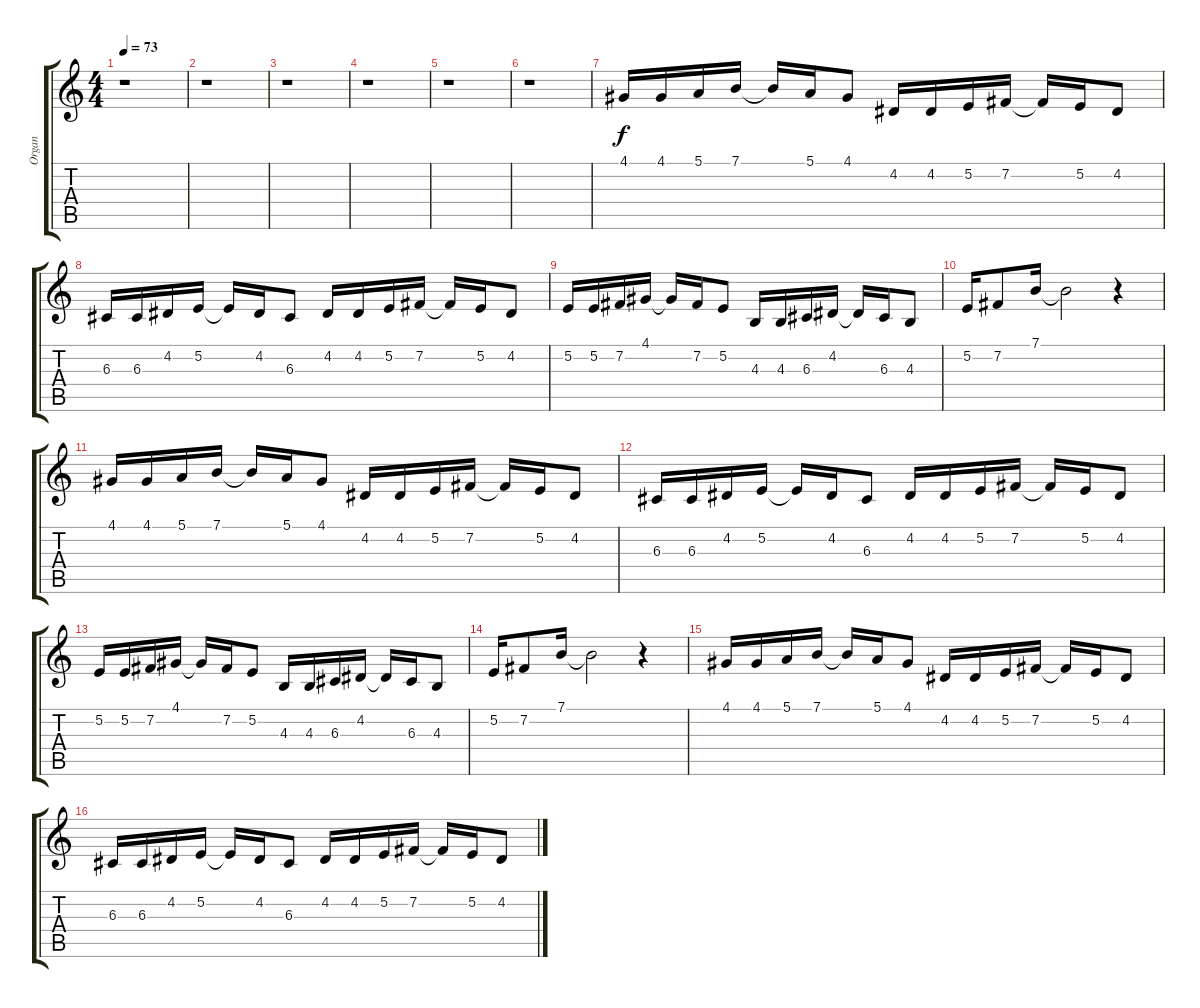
\track ("Organ" "Organ") {instrument lead3calliope}
\staff {score tabs}
\tuning (E4 B3 G3 D3 A2 E2) {hide}
\ts (4 4)
\tempo 73
\clef g2
\ks c
r.1{dy f} |
r.1 |
r.1 |
r.1 |
r.1 |
r.1 |
4.1.16{volume 8} 4.1.16 5.1.16 7.1.16 7.1{t}.16 5.1.16 4.1.8 4.2.16 4.2.16 5.2.16 7.2.16 7.2{t}.16 5.2.16 4.2.8 |
6.3.16 6.3.16 4.2.16 5.2.16 5.2{t}.16 4.2.16 6.3.8 4.2.16 4.2.16 5.2.16 7.2.16 7.2{t}.16 5.2.16 4.2.8 |
5.2.16 5.2.16 7.2.16 4.1.16 4.1{t}.16 7.2.16 5.2.8 4.3.16 4.3.16 6.3.16 4.2.16 4.2{t}.16 6.3.16 4.3.8 |
5.2.16 7.2.8 7.1.16 7.1{t}.2 r.4 |
4.1.16 4.1.16 5.1.16 7.1.16 7.1{t}.16 5.1.16 4.1.8 4.2.16 4.2.16 5.2.16 7.2.16 7.2{t}.16 5.2.16 4.2.8 |
6.3.16 6.3.16 4.2.16 5.2.16 5.2{t}.16 4.2.16 6.3.8 4.2.16 4.2.16 5.2.16 7.2.16 7.2{t}.16 5.2.16 4.2.8 |
5.2.16 5.2.16 7.2.16 4.1.16 4.1{t}.16 7.2.16 5.2.8 4.3.16 4.3.16 6.3.16 4.2.16 4.2{t}.16 6.3.16 4.3.8 |
5.2.16 7.2.8 7.1.16 7.1{t}.2 r.4 |
4.1.16 4.1.16 5.1.16 7.1.16 7.1{t}.16 5.1.16 4.1.8 4.2.16 4.2.16 5.2.16 7.2.16 7.2{t}.16 5.2.16 4.2.8 |
6.3.16 6.3.16 4.2.16 5.2.16 5.2{t}.16 4.2.16 6.3.8 4.2.16 4.2.16 5.2.16 7.2.16 7.2{t}.16 5.2.16 4.2.8
